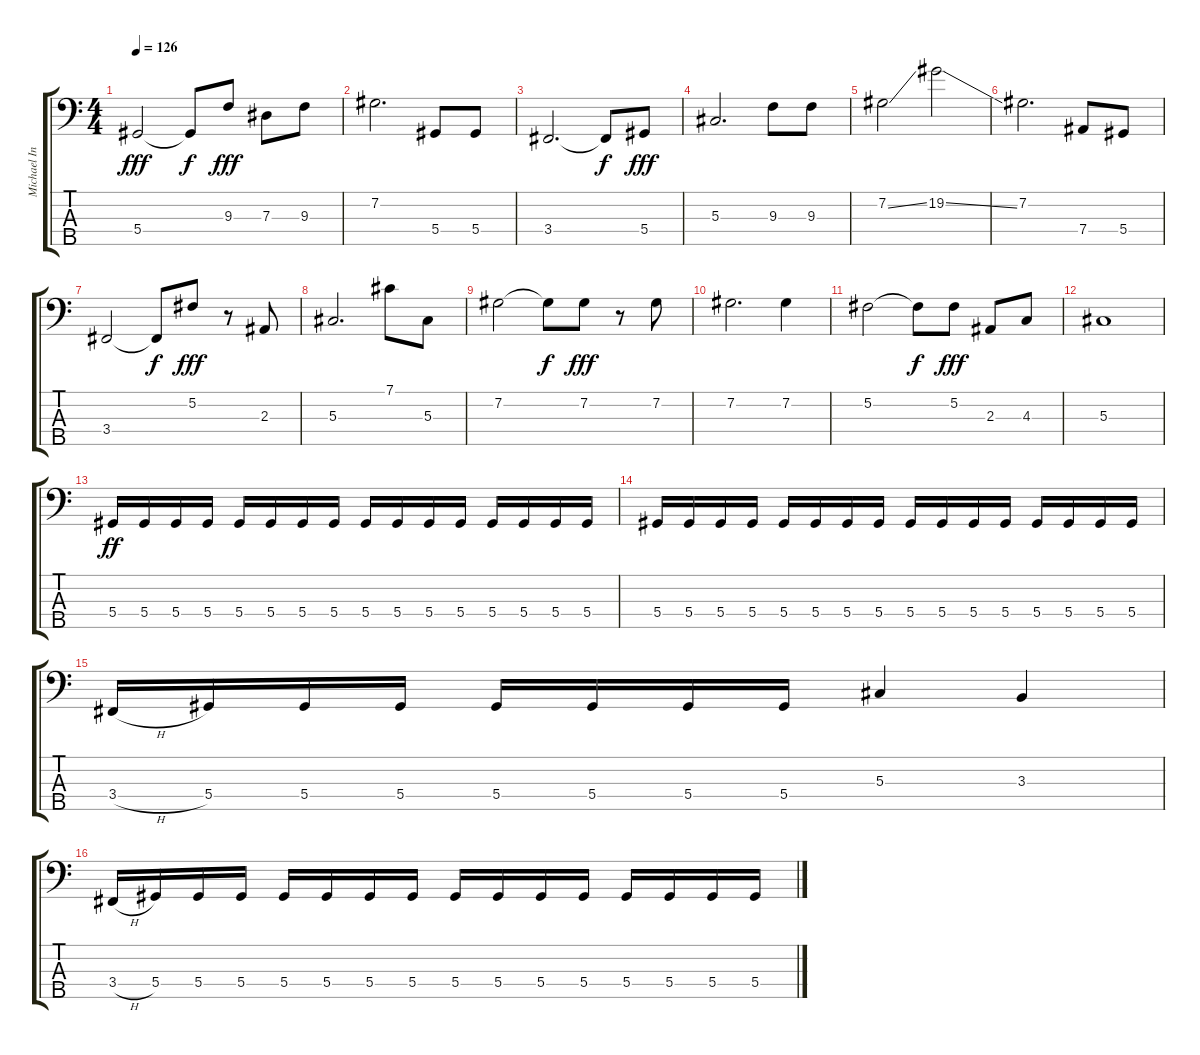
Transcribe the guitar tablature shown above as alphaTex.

\track ("Michael Inez" "Michael In") {instrument electricbassfinger}
\staff {score tabs}
\tuning (Gb2 Db2 Ab1 Eb1 Bb0) {hide}
\ts (4 4)
\tempo 126
\clef f4
\ks c
5.4.2{dy fff} 5.4{t}.8{dy f} 9.3.8{dy fff} 7.3.8 9.3.8 |
7.2.2{d} 5.4.8 5.4.8 |
3.4.2{d} 3.4{t}.8{dy f} 5.4.8{dy fff} |
5.3.2{d} 9.3.8 9.3.8 |
7.2{ss}.2 19.2{ss}.2 |
7.2.2{d} 7.4.8 5.4.8 |
3.4.2 3.4{t}.8{dy f} 5.2.8{dy fff} r.8 2.3.8 |
5.3.2{d} 7.1.8 5.3.8 |
7.2.2 7.2{t}.8{dy f} 7.2.8{dy fff} r.8 7.2.8 |
7.2.2{d} 7.2.4 |
5.2.2 5.2{t}.8{dy f} 5.2.8{dy fff} 2.3.8 4.3.8 |
5.3.1 |
5.4.16{dy ff} 5.4.16 5.4.16 5.4.16 5.4.16 5.4.16 5.4.16 5.4.16 5.4.16 5.4.16 5.4.16 5.4.16 5.4.16 5.4.16 5.4.16 5.4.16 |
5.4.16 5.4.16 5.4.16 5.4.16 5.4.16 5.4.16 5.4.16 5.4.16 5.4.16 5.4.16 5.4.16 5.4.16 5.4.16 5.4.16 5.4.16 5.4.16 |
3.4{h}.16 5.4.16 5.4.16 5.4.16 5.4.16 5.4.16 5.4.16 5.4.16 5.3.4 3.3.4 |
3.4{h}.16 5.4.16 5.4.16 5.4.16 5.4.16 5.4.16 5.4.16 5.4.16 5.4.16 5.4.16 5.4.16 5.4.16 5.4.16 5.4.16 5.4.16 5.4.16
